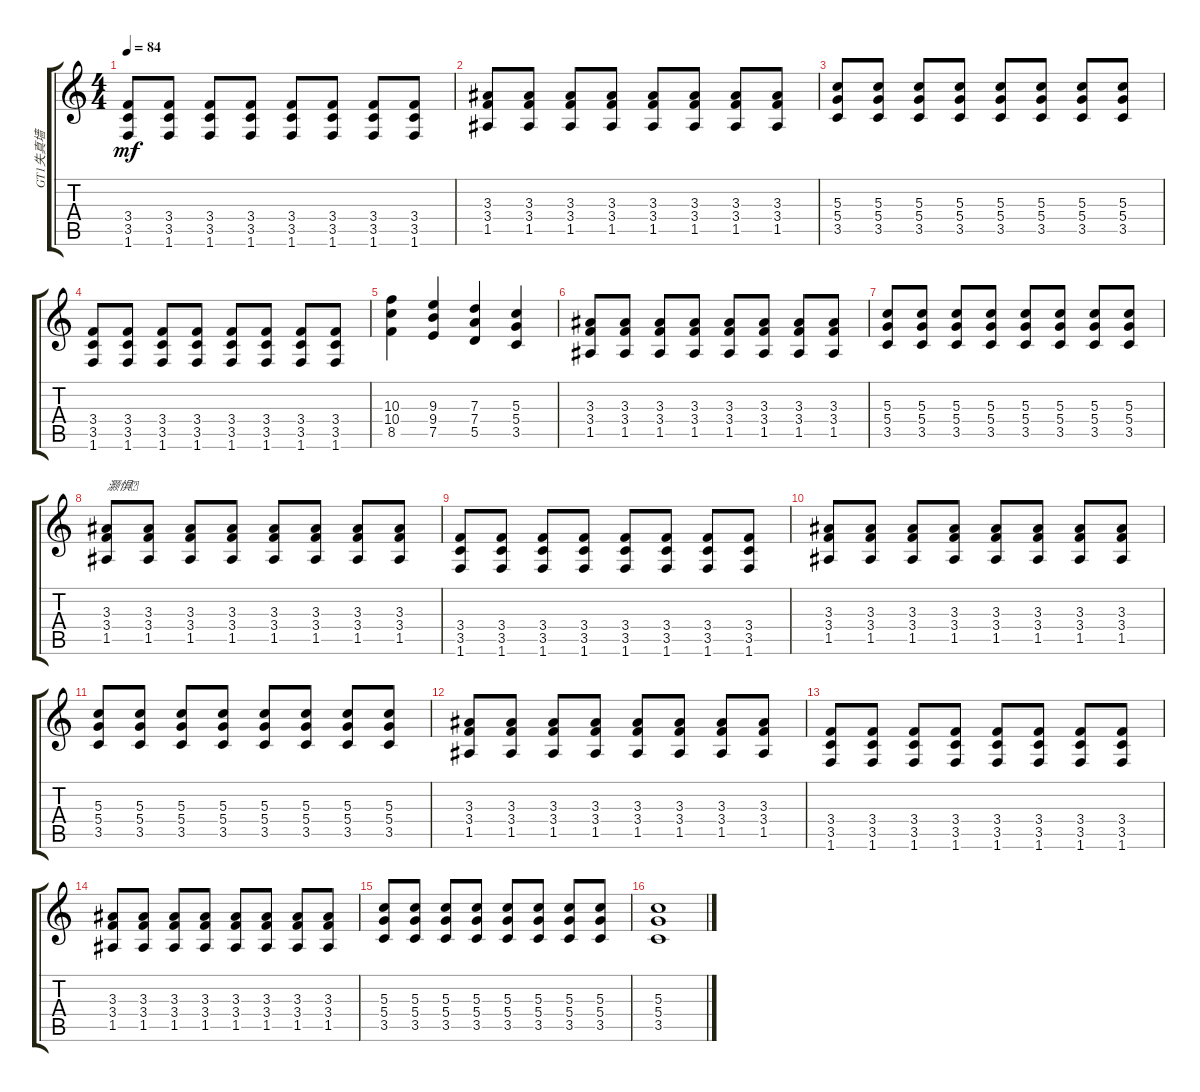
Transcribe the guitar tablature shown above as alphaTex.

\track ("GT1失真墙" "GT1失真墙") {instrument distortionguitar}
\staff {score tabs}
\tuning (E4 B3 G3 D3 A2 E2) {hide}
\ts (4 4)
\tempo 84
\clef g2
\ks c
(3.4 3.5 1.6).8{dy mf} (3.4 3.5 1.6).8 (3.4 3.5 1.6).8 (3.4 3.5 1.6).8 (3.4 3.5 1.6).8 (3.4 3.5 1.6).8 (3.4 3.5 1.6).8 (3.4 3.5 1.6).8 |
(3.3 3.4 1.5).8 (3.3 3.4 1.5).8 (3.3 3.4 1.5).8 (3.3 3.4 1.5).8 (3.3 3.4 1.5).8 (3.3 3.4 1.5).8 (3.3 3.4 1.5).8 (3.3 3.4 1.5).8 |
(5.3 5.4 3.5).8 (5.3 5.4 3.5).8 (5.3 5.4 3.5).8 (5.3 5.4 3.5).8 (5.3 5.4 3.5).8 (5.3 5.4 3.5).8 (5.3 5.4 3.5).8 (5.3 5.4 3.5).8 |
(3.4 3.5 1.6).8 (3.4 3.5 1.6).8 (3.4 3.5 1.6).8 (3.4 3.5 1.6).8 (3.4 3.5 1.6).8 (3.4 3.5 1.6).8 (3.4 3.5 1.6).8 (3.4 3.5 1.6).8 |
(10.3 10.4 8.5).4 (9.3 9.4 7.5).4 (7.3 7.4 5.5).4 (5.3 5.4 3.5).4 |
(3.3 3.4 1.5).8 (3.3 3.4 1.5).8 (3.3 3.4 1.5).8 (3.3 3.4 1.5).8 (3.3 3.4 1.5).8 (3.3 3.4 1.5).8 (3.3 3.4 1.5).8 (3.3 3.4 1.5).8 |
(5.3 5.4 3.5).8 (5.3 5.4 3.5).8 (5.3 5.4 3.5).8 (5.3 5.4 3.5).8 (5.3 5.4 3.5).8 (5.3 5.4 3.5).8 (5.3 5.4 3.5).8 (5.3 5.4 3.5).8 |
(3.3 3.4 1.5).8{txt "灏惧"} (3.3 3.4 1.5).8 (3.3 3.4 1.5).8 (3.3 3.4 1.5).8 (3.3 3.4 1.5).8 (3.3 3.4 1.5).8 (3.3 3.4 1.5).8 (3.3 3.4 1.5).8 |
(3.4 3.5 1.6).8 (3.4 3.5 1.6).8 (3.4 3.5 1.6).8 (3.4 3.5 1.6).8 (3.4 3.5 1.6).8 (3.4 3.5 1.6).8 (3.4 3.5 1.6).8 (3.4 3.5 1.6).8 |
(3.3 3.4 1.5).8 (3.3 3.4 1.5).8 (3.3 3.4 1.5).8 (3.3 3.4 1.5).8 (3.3 3.4 1.5).8 (3.3 3.4 1.5).8 (3.3 3.4 1.5).8 (3.3 3.4 1.5).8 |
(5.3 5.4 3.5).8 (5.3 5.4 3.5).8 (5.3 5.4 3.5).8 (5.3 5.4 3.5).8 (5.3 5.4 3.5).8 (5.3 5.4 3.5).8 (5.3 5.4 3.5).8 (5.3 5.4 3.5).8 |
(3.3 3.4 1.5).8 (3.3 3.4 1.5).8 (3.3 3.4 1.5).8 (3.3 3.4 1.5).8 (3.3 3.4 1.5).8 (3.3 3.4 1.5).8 (3.3 3.4 1.5).8 (3.3 3.4 1.5).8 |
(3.4 3.5 1.6).8 (3.4 3.5 1.6).8 (3.4 3.5 1.6).8 (3.4 3.5 1.6).8 (3.4 3.5 1.6).8 (3.4 3.5 1.6).8 (3.4 3.5 1.6).8 (3.4 3.5 1.6).8 |
(3.3 3.4 1.5).8 (3.3 3.4 1.5).8 (3.3 3.4 1.5).8 (3.3 3.4 1.5).8 (3.3 3.4 1.5).8 (3.3 3.4 1.5).8 (3.3 3.4 1.5).8 (3.3 3.4 1.5).8 |
(5.3 5.4 3.5).8 (5.3 5.4 3.5).8 (5.3 5.4 3.5).8 (5.3 5.4 3.5).8 (5.3 5.4 3.5).8 (5.3 5.4 3.5).8 (5.3 5.4 3.5).8 (5.3 5.4 3.5).8 |
(5.3 5.4 3.5).1
